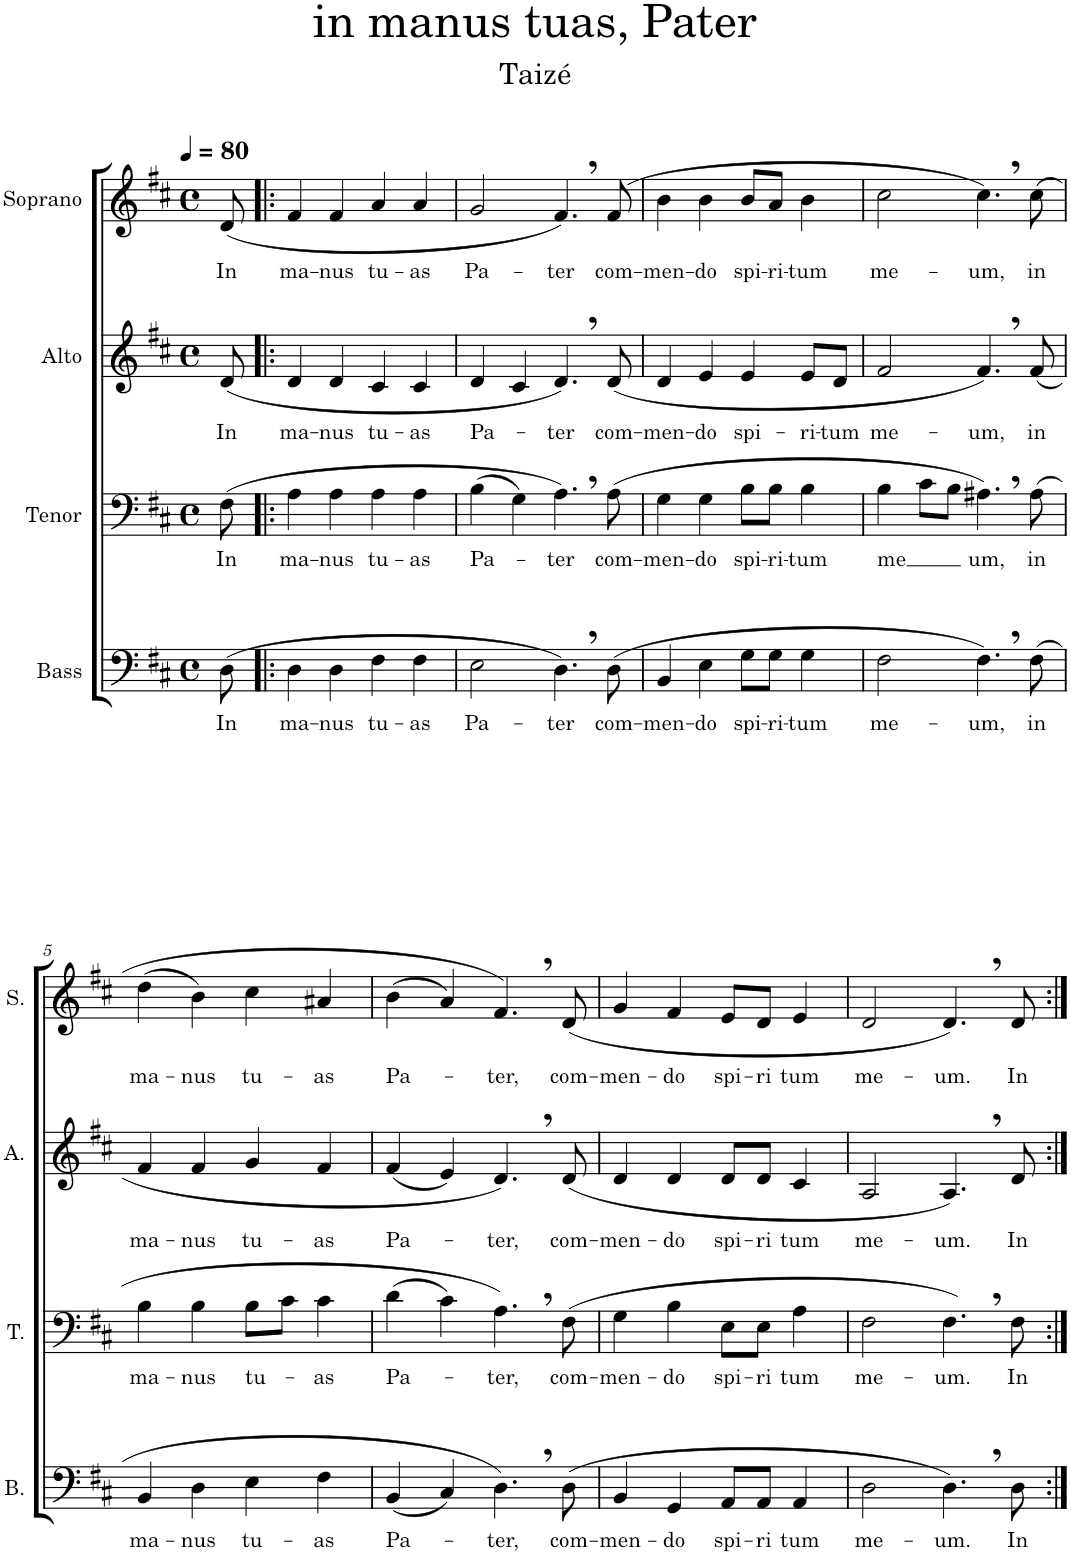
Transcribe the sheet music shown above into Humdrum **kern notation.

**kern	**text	**kern	**text	**kern	**text	**kern	**text
*part4	*part4	*part3	*part3	*part2	*part2	*part1	*part1
*staff4	*staff4	*staff3	*staff3	*staff2	*staff2	*staff1	*staff1
*I"Bass	*	*I"Tenor	*	*I"Alto	*	*I"Soprano	*
*I'B.	*	*I'T.	*	*I'A.	*	*I'S.	*
*clefF4	*	*clefF4	*	*clefG2	*	*clefG2	*
*k[f#c#]	*	*k[f#c#]	*	*k[f#c#]	*	*k[f#c#]	*
*M4/4	*	*M4/4	*	*M4/4	*	*M4/4	*
*met(c)	*	*met(c)	*	*met(c)	*	*met(c)	*
*MM80	*	*MM80	*	*MM80	*	*MM80	*
=	=	=	=	=	=	=	=
!	!LO:LY:b	!	!LO:LY:b	!	!LO:LY:b	!	!LO:LY:b
(8D\	In	(8F#\	In	(8d/	In	(8d/	In
=1!|:	=1!|:	=1!|:	=1!|:	=1!|:	=1!|:	=1!|:	=1!|:
!	!LO:LY:b	!	!LO:LY:b	!	!LO:LY:b	!	!LO:LY:b
4D\	ma-	4A\	ma-	4d/	ma-	4f#/	ma-
!	!LO:LY:b	!	!LO:LY:b	!	!LO:LY:b	!	!LO:LY:b
4D\	-nus	4A\	-nus	4d/	-nus	4f#/	-nus
!	!LO:LY:b	!	!LO:LY:b	!	!LO:LY:b	!	!LO:LY:b
4F#\	tu-	4A\	tu-	4c#/	tu-	4a/	tu-
!	!LO:LY:b	!	!LO:LY:b	!	!LO:LY:b	!	!LO:LY:b
4F#\	-as	4A\	-as	4c#/	-as	4a/	-as
=2	=2	=2	=2	=2	=2	=2	=2
!	!LO:LY:b	!	!LO:LY:b	!	!LO:LY:b	!	!LO:LY:b
2E\	-Pa-	(4B\	-Pa-	4d/	-Pa-	2g/	Pa-
.	.	4G\)	.	4c#/	.	.	.
!	!LO:LY:b	!	!LO:LY:b	!	!LO:LY:b	!	!LO:LY:b
4.D,\)	-ter	4.A,\)	-ter	4.d,/)	-ter	4.f#,/)	-ter
!	!LO:LY:b	!	!LO:LY:b	!	!LO:LY:b	!	!LO:LY:b
(8D\	com-	(8A\	com-	(8d/	com-	(8f#/	com-
=3	=3	=3	=3	=3	=3	=3	=3
!	!LO:LY:b	!	!LO:LY:b	!	!LO:LY:b	!	!LO:LY:b
4BB/	-men-	4G\	-men-	4d/	-men-	4b\	-men-
!	!LO:LY:b	!	!LO:LY:b	!	!LO:LY:b	!	!LO:LY:b
4E\	-do	4G\	-do	4e/	-do	4b\	-do
!	!LO:LY:b	!	!LO:LY:b	!	!LO:LY:b	!	!LO:LY:b
8G\L	spi-	8B\L	spi-	4e/	spi-	8b/L	spi-
!	!LO:LY:b	!	!LO:LY:b	!	!	!	!LO:LY:b
8G\J	-ri-	8B\J	-ri-	.	.	8a/J	-ri-
!	!LO:LY:b	!	!LO:LY:b	!	!LO:LY:b	!	!LO:LY:b
4G\	-tum	4B\	-tum	8e/L	-ri-	4b\	-tum
!	!	!	!	!	!LO:LY:b	!	!
.	.	.	.	8d/J	-tum	.	.
=4	=4	=4	=4	=4	=4	=4	=4
!	!LO:LY:b	!	!LO:LY:b	!	!LO:LY:b	!	!LO:LY:b
2F#\	me-	4B\	me	2f#/	me-	2cc#\	me-
.	.	8c#\L	.	.	.	.	.
.	.	8B\J	.	.	.	.	.
!	!LO:LY:b	!	!LO:LY:b	!	!LO:LY:b	!	!LO:LY:b
4.F#,\)	-um,	4.A#X,\)	um,	4.f#,/)	-um,	4.cc#,\)	-um,
!	!LO:LY:b	!	!LO:LY:b	!	!LO:LY:b	!	!LO:LY:b
(8F#\	in	(8A#\	in	(8f#/	in	(8cc#\	in
!!LO:LB:g=z
=5	=5	=5	=5	=5	=5	=5	=5
!	!LO:LY:b	!	!LO:LY:b	!	!LO:LY:b	!	!LO:LY:b
4BB/	ma-	4B\	ma-	4f#/	ma-	(4dd\	ma-
!	!LO:LY:b	!	!LO:LY:b	!	!LO:LY:b	!	!LO:LY:b
4D\	-nus	4B\	-nus	4f#/	-nus	4b\)	-nus
!	!LO:LY:b	!	!LO:LY:b	!	!LO:LY:b	!	!LO:LY:b
4E\	tu-	8B\L	-tu-	4g/	tu-	4cc#\	tu-
.	.	8c#\J	.	.	.	.	.
!	!LO:LY:b	!	!LO:LY:b	!	!LO:LY:b	!	!LO:LY:b
4F#\	-as	4c#\	-as	4f#/	-as	4a#X/	-as
=6	=6	=6	=6	=6	=6	=6	=6
!	!LO:LY:b	!	!LO:LY:b	!	!LO:LY:b	!	!LO:LY:b
(4BB/	Pa-	(4d\	-Pa-	(4f#/	-Pa-	(4b\	-Pa-
4C#/)	.	4c#\)	.	4e/)	.	4a/)	.
!	!LO:LY:b	!	!LO:LY:b	!	!LO:LY:b	!	!LO:LY:b
4.D,\)	-ter,	4.A,\)	-ter,	4.d,/)	-ter,	4.f#,/)	-ter,
!	!LO:LY:b	!	!LO:LY:b	!	!LO:LY:b	!	!LO:LY:b
(8D\	com-	(8F#\	com-	(8d/	com-	(8d/	com-
=7	=7	=7	=7	=7	=7	=7	=7
!	!LO:LY:b	!	!LO:LY:b	!	!LO:LY:b	!	!LO:LY:b
4BB/	-men-	4G\	-men-	4d/	-men-	4g/	-men-
!	!LO:LY:b	!	!LO:LY:b	!	!LO:LY:b	!	!LO:LY:b
4GG/	-do	4B\	-do	4d/	-do	4f#/	-do
!	!LO:LY:b	!	!LO:LY:b	!	!LO:LY:b	!	!LO:LY:b
8AA/L	spi-	8E\L	spi-	8d/L	spi-	8e/L	spi-
!	!LO:LY:b	!	!LO:LY:b	!	!LO:LY:b	!	!LO:LY:b
8AA/J	-ri	8E\J	-ri	8d/J	-ri	8d/J	-ri
!	!LO:LY:b	!	!LO:LY:b	!	!LO:LY:b	!	!LO:LY:b
4AA/	tum	4A\	tum	4c#/	tum	4e/	tum
=8	=8	=8	=8	=8	=8	=8	=8
!	!LO:LY:b	!	!LO:LY:b	!	!LO:LY:b	!	!LO:LY:b
2D\	me-	2F#\	me-	2A/	me-	2d/	me-
!	!LO:LY:b	!	!LO:LY:b	!	!LO:LY:b	!	!LO:LY:b
4.D,\)	-um.	4.F#,\	-um.	4.A,/)	-um.	4.d,/)	-um.
!	!LO:LY:b	!	!LO:LY:b	!	!LO:LY:b	!	!LO:LY:b
8D\	In	8F#\)	In	8d/	In	8d/	In
=:|!	=:|!	=:|!	=:|!	=:|!	=:|!	=:|!	=:|!
*-	*-	*-	*-	*-	*-	*-	*-
